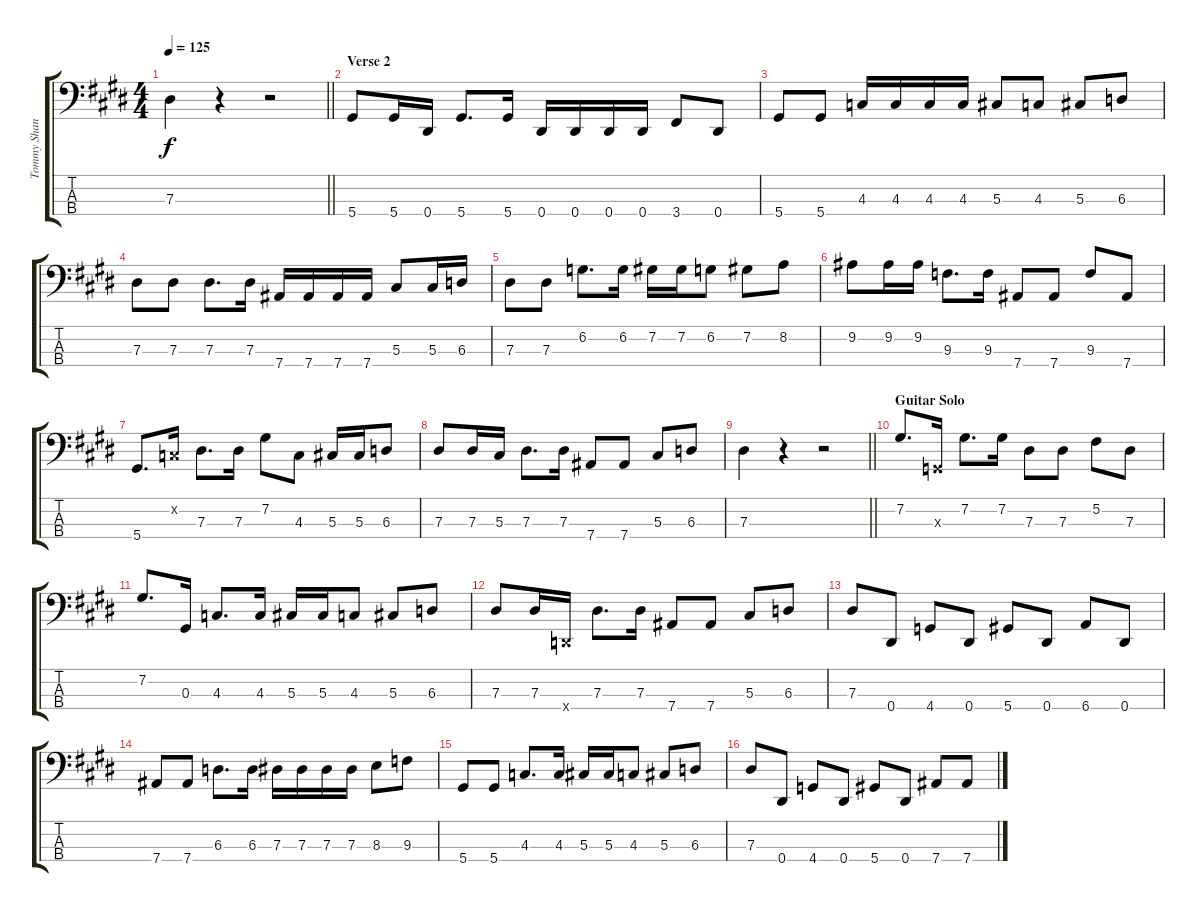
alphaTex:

\track ("Tommy Shannon" "Tommy Shan") {instrument electricbassfinger}
\staff {score tabs}
\tuning (Gb2 Db2 Ab1 Eb1) {hide}
\ts (4 4)
\tempo 125
\clef f4
\barLineRight lightlight
\ks e
7.3.4{dy f} r.4 r.2 |
\section ("" "Verse 2")
5.4.8 5.4.16 0.4.16 5.4.8{d} 5.4.16 0.4.16 0.4.16 0.4.16 0.4.16 3.4.8 0.4.8 |
5.4.8 5.4.8 4.3.16 4.3.16 4.3.16 4.3.16 5.3.8 4.3.8 5.3.8 6.3.8 |
7.3.8 7.3.8 7.3.8{d} 7.3.16 7.4.16 7.4.16 7.4.16 7.4.16 5.3.8 5.3.16 6.3.16 |
7.3.8 7.3.8 6.2.8{d} 6.2.16 7.2.16 7.2.16 6.2.8 7.2.8 8.2.8 |
9.2.8 9.2.16 9.2.16 9.3.8{d} 9.3.16 7.4.8 7.4.8 9.3.8 7.4.8 |
5.4.8{d} -1.2{x}.16 7.3.8{d} 7.3.16 7.2.8 4.3.8 5.3.16 5.3.16 6.3.8 |
7.3.8 7.3.16 5.3.16 7.3.8{d} 7.3.16 7.4.8 7.4.8 5.3.8 6.3.8 |
\barLineRight lightlight
7.3.4 r.4 r.2 |
\section ("" "Guitar Solo")
7.2.8{d} -1.3{x}.16 7.2.8{d} 7.2.16 7.3.8 7.3.8 5.2.8 7.3.8 |
7.2.8{d} 0.3.16 4.3.8{d} 4.3.16 5.3.16 5.3.16 4.3.8 5.3.8 6.3.8 |
7.3.8 7.3.16 -1.4{x}.16 7.3.8{d} 7.3.16 7.4.8 7.4.8 5.3.8 6.3.8 |
7.3.8 0.4.8 4.4.8 0.4.8 5.4.8 0.4.8 6.4.8 0.4.8 |
7.4.8 7.4.8 6.3.8{d} 6.3.16 7.3.16 7.3.16 7.3.16 7.3.16 8.3.8 9.3.8 |
5.4.8 5.4.8 4.3.8{d} 4.3.16 5.3.16 5.3.16 4.3.8 5.3.8 6.3.8 |
7.3.8 0.4.8 4.4.8 0.4.8 5.4.8 0.4.8 7.4.8 7.4.8
